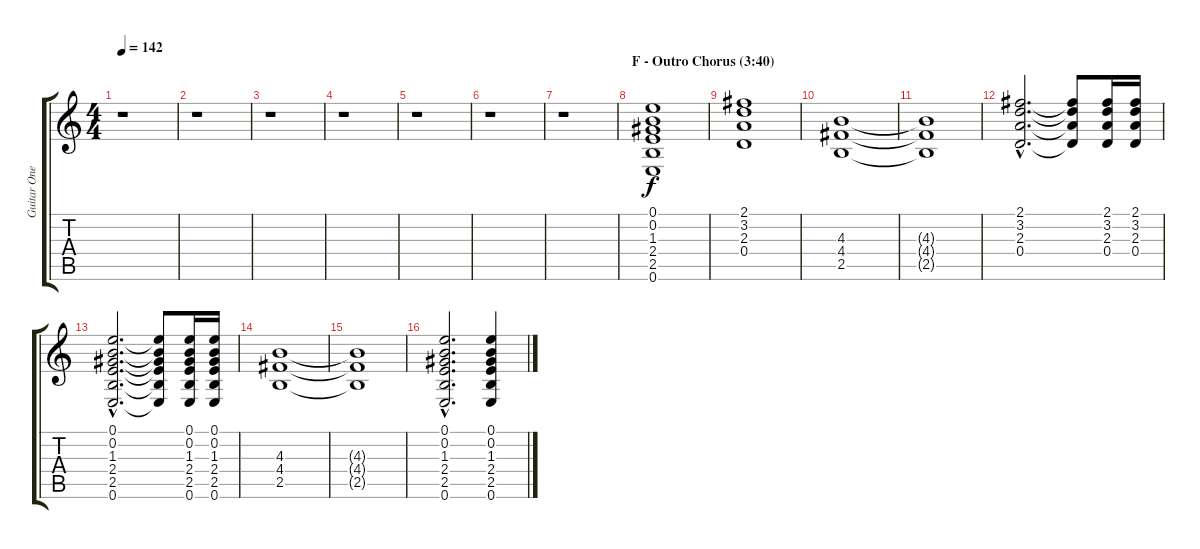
\track ("Guitar One" "Guitar One") {instrument distortionguitar}
\staff {score tabs}
\tuning (E4 B3 G3 D3 A2 E2) {hide}
\ts (4 4)
\tempo 142
\clef g2
\ks c
r.1{dy f} |
r.1 |
r.1 |
r.1 |
r.1 |
r.1 |
r.1 |
\section ("" "F - Outro Chorus (3:40)")
(0.1 0.2 1.3 2.4 2.5 0.6).1 |
(2.1 3.2 2.3 0.4).1 |
(4.3 4.4 2.5).1 |
(4.3{t} 4.4{t} 2.5{t}).1 |
(2.1{hac} 3.2{hac} 2.3{hac} 0.4{hac}).2{d} (2.1{t} 3.2{t} 2.3{t} 0.4{t}).8 (2.1 3.2 2.3 0.4).16 (2.1 3.2 2.3 0.4).16 |
(0.1{hac} 0.2{hac} 1.3{hac} 2.4{hac} 2.5{hac} 0.6{hac}).2{d} (0.1{t} 0.2{t} 1.3{t} 2.4{t} 2.5{t} 0.6{t}).8 (0.1 0.2 1.3 2.4 2.5 0.6).16 (0.1 0.2 1.3 2.4 2.5 0.6).16 |
(4.3 4.4 2.5).1 |
(4.3{t} 4.4{t} 2.5{t}).1 |
(0.1{hac} 0.2{hac} 1.3{hac} 2.4{hac} 2.5{hac} 0.6{hac}).2{d} (0.1 0.2 1.3 2.4 2.5 0.6).4
